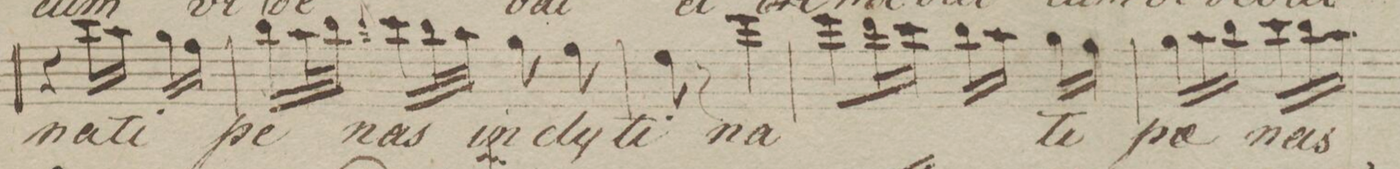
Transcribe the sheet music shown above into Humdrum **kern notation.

**kern	**text
*I"Alt.	*
*clefC3	*
*k[b-]	*
*M2/4	*
4r	.
16dd\LL	na-
16b-\JJ	.
16a\LL	-ti
16g\JJ	.
=178	=178
16cc\LL	pe-
32b-\L	.
32cc\JJJ	.
8qqee/	.
16dd\LL	-nas
32cc\L	.
32b-\JJJ	.
8a\	in-
8g\	-cly-
=179	=179
8f\	-ti
8r	.
4ff\	na-
=180	=180
8ff\L	.
16ee\L	.
16dd\JJ	.
16cc\LL	.
16b-\JJ	.
16a\LL	-ti
16g\JJ	.
=181	=181
24a\LL	poe-
24b-\	.
24cc\JJ	.
24dd\LL	-nas
24cc	.
24b-\JJ	.
*-	*-
